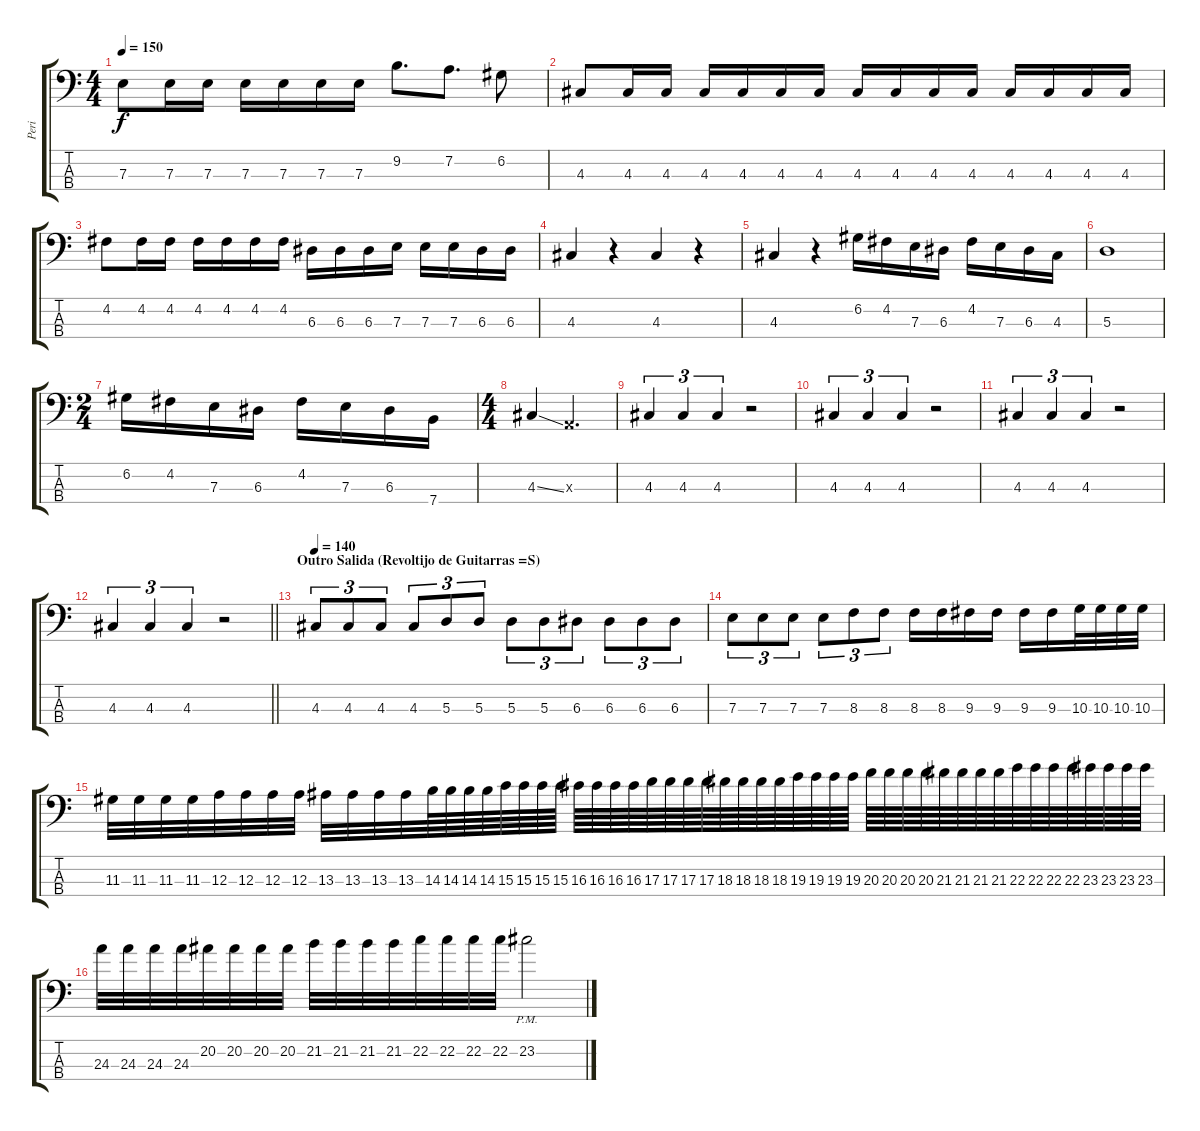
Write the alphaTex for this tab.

\track ("Peri" "Peri") {instrument electricbassfinger}
\staff {score tabs}
\tuning (G2 D2 A1 E1) {hide}
\ts (4 4)
\tempo 150
\clef f4
\ks c
7.3.8{dy f} 7.3.16 7.3.16 7.3.16 7.3.16 7.3.16 7.3.16 9.2.8{d} 7.2.8{d} 6.2.8 |
4.3.8 4.3.16 4.3.16 4.3.16 4.3.16 4.3.16 4.3.16 4.3.16 4.3.16 4.3.16 4.3.16 4.3.16 4.3.16 4.3.16 4.3.16 |
4.2.8 4.2.16 4.2.16 4.2.16 4.2.16 4.2.16 4.2.16 6.3.16 6.3.16 6.3.16 7.3.16 7.3.16 7.3.16 6.3.16 6.3.16 |
4.3.4 r.4 4.3.4 r.4 |
4.3.4 r.4 6.2.16 4.2.16 7.3.16 6.3.16 4.2.16 7.3.16 6.3.16 4.3.16 |
5.3.1 |
\ts (2 4)
6.2.16 4.2.16 7.3.16 6.3.16 4.2.16 7.3.16 6.3.16 7.4.16 |
\ts (4 4)
4.3{ss}.4 0.3{x}.2{d} |
4.3.4{tu (3 2)} 4.3.4{tu (3 2)} 4.3.4{tu (3 2)} r.2 |
4.3.4{tu (3 2)} 4.3.4{tu (3 2)} 4.3.4{tu (3 2)} r.2 |
4.3.4{tu (3 2)} 4.3.4{tu (3 2)} 4.3.4{tu (3 2)} r.2 |
\barLineRight lightlight
4.3.4{tu (3 2)} 4.3.4{tu (3 2)} 4.3.4{tu (3 2)} r.2 |
\section ("" "Outro Salida (Revoltijo de Guitarras =S)")
\tempo 140
4.3.8{tu (3 2)} 4.3.8{tu (3 2)} 4.3.8{tu (3 2)} 4.3.8{tu (3 2)} 5.3.8{tu (3 2)} 5.3.8{tu (3 2)} 5.3.8{tu (3 2)} 5.3.8{tu (3 2)} 6.3.8{tu (3 2)} 6.3.8{tu (3 2)} 6.3.8{tu (3 2)} 6.3.8{tu (3 2)} |
7.3.8{tu (3 2)} 7.3.8{tu (3 2)} 7.3.8{tu (3 2)} 7.3.8{tu (3 2)} 8.3.8{tu (3 2)} 8.3.8{tu (3 2)} 8.3.16 8.3.16 9.3.16 9.3.16 9.3.16 9.3.16 10.3.32 10.3.32 10.3.32 10.3.32 |
11.3.32 11.3.32 11.3.32 11.3.32 12.3.32 12.3.32 12.3.32 12.3.32 13.3.32 13.3.32 13.3.32 13.3.32 14.3.64 14.3.64 14.3.64 14.3.64 15.3.64 15.3.64 15.3.64 15.3.64 16.3.64 16.3.64 16.3.64 16.3.64 17.3.64 17.3.64 17.3.64 17.3.64 18.3.64 18.3.64 18.3.64 18.3.64 19.3.64 19.3.64 19.3.64 19.3.64 20.3.64 20.3.64 20.3.64 20.3.64 21.3.64 21.3.64 21.3.64 21.3.64 22.3.64 22.3.64 22.3.64 22.3.64 23.3.64 23.3.64 23.3.64 23.3.64 |
24.3.32 24.3.32 24.3.32 24.3.32 20.2.32 20.2.32 20.2.32 20.2.32 21.2.32 21.2.32 21.2.32 21.2.32 22.2.32 22.2.32 22.2.32 22.2.32 23.2{pm}.2
